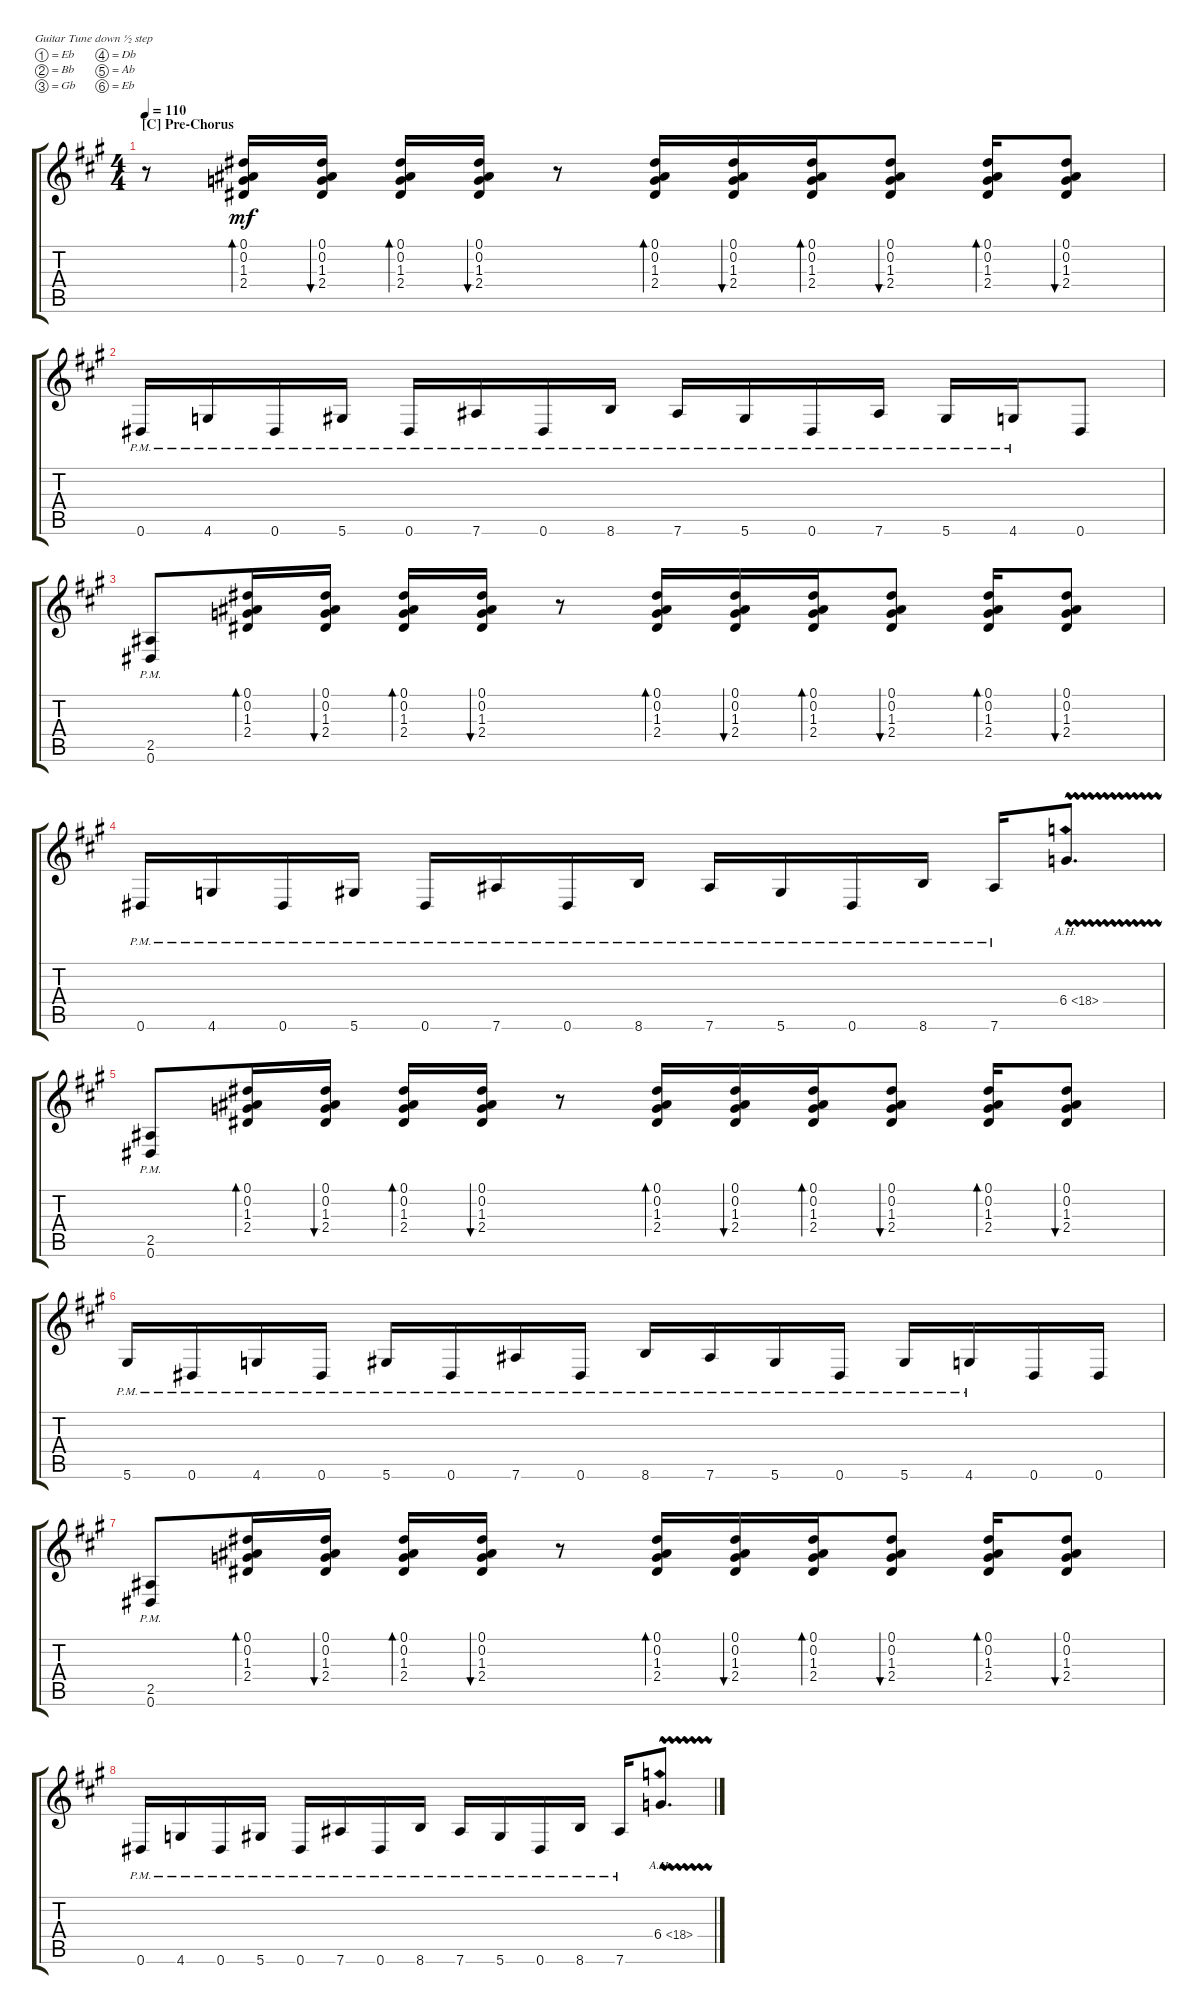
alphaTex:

\defaultSystemsLayout 4
\bracketExtendMode groupsimilarinstruments
\singleTrackTrackNamePolicy hidden
\multiTrackTrackNamePolicy hidden
\firstSystemTrackNameOrientation horizontal
\otherSystemsTrackNameOrientation horizontal
\track ("Сергей Попов" "E-Gt") {instrument distortionguitar}
\staff {score tabs}
\tuning (Eb4 Bb3 Gb3 Db3 Ab2 Eb2)
\ts (4 4)
\section ("C" "Pre-Chorus")
\tempo 110
\clef g2
\scale
1.03909
\ks a
r.8{dy mf} (2.4 1.3 0.2 0.1).16{bd 60} (2.4 0.2 1.3 0.1).16{bu 60} (2.4 0.2 1.3 0.1).16{bd 60} (2.4 0.2 1.3 0.1).16{bu 60} r.8 (2.4 0.1 0.2 1.3).16{bd 60} (2.4 0.1 0.2 1.3).16{bu 60} (2.4 0.1 0.2 1.3).16{bd 60} (2.4 0.1 0.2 1.3).8{bu 59} (2.4 1.3 0.2 0.1).16{bd 58} (2.4 1.3 0.2 0.1).8{bu 57} |
\scale
0.960908 0.6{pm}.16 4.6{pm}.16 0.6{pm}.16 5.6{pm}.16 0.6{pm}.16 7.6{pm}.16 0.6{pm}.16 8.6{pm}.16 7.6{pm}.16 5.6{pm}.16 0.6{pm}.16 7.6{pm}.16 5.6{pm}.16 4.6{pm}.16 0.6.8 |
\scale
1.03909 (0.6{pm} 2.5{pm}).8 (2.4 1.3 0.2 0.1).16{bd 60} (2.4 0.2 1.3 0.1).16{bu 60} (2.4 0.2 1.3 0.1).16{bd 60} (2.4 0.2 1.3 0.1).16{bu 60} r.8 (2.4 0.1 0.2 1.3).16{bd 60} (2.4 0.1 0.2 1.3).16{bu 60} (2.4 0.1 0.2 1.3).16{bd 60} (2.4 0.1 0.2 1.3).8{bu 59} (2.4 1.3 0.2 0.1).16{bd 58} (2.4 1.3 0.2 0.1).8{bu 57} |
\scale
0.960908 0.6{pm}.16 4.6{pm}.16 0.6{pm}.16 5.6{pm}.16 0.6{pm}.16 7.6{pm}.16 0.6{pm}.16 8.6{pm}.16 7.6{pm}.16 5.6{pm}.16 0.6{pm}.16 8.6{pm}.16 7.6{pm}.16 6.4{ah 12 vw}.8{d} |
\scale
1.03909 (0.6{pm} 2.5{pm}).8 (2.4 1.3 0.2 0.1).16{bd 60} (2.4 0.2 1.3 0.1).16{bu 60} (2.4 0.2 1.3 0.1).16{bd 60} (2.4 0.2 1.3 0.1).16{bu 60} r.8 (2.4 0.1 0.2 1.3).16{bd 60} (2.4 0.1 0.2 1.3).16{bu 60} (2.4 0.1 0.2 1.3).16{bd 60} (2.4 0.1 0.2 1.3).8{bu 59} (2.4 1.3 0.2 0.1).16{bd 58} (2.4 1.3 0.2 0.1).8{bu 57} |
\scale
0.960908 5.6{pm}.16 0.6{pm}.16 4.6{pm}.16 0.6{pm}.16 5.6{pm}.16 0.6{pm}.16 7.6{pm}.16 0.6{pm}.16 8.6{pm}.16 7.6{pm}.16 5.6{pm}.16 0.6{pm}.16 5.6{pm}.16 4.6{pm}.16 0.6.16 0.6.16 |
\scale
1.03909 (0.6{pm} 2.5{pm}).8 (2.4 1.3 0.2 0.1).16{bd 60} (2.4 0.2 1.3 0.1).16{bu 60} (2.4 0.2 1.3 0.1).16{bd 60} (2.4 0.2 1.3 0.1).16{bu 60} r.8 (2.4 0.1 0.2 1.3).16{bd 60} (2.4 0.1 0.2 1.3).16{bu 60} (2.4 0.1 0.2 1.3).16{bd 60} (2.4 0.1 0.2 1.3).8{bu 59} (2.4 1.3 0.2 0.1).16{bd 58} (2.4 1.3 0.2 0.1).8{bu 57} |
\scale
0.960908 0.6{pm}.16 4.6{pm}.16 0.6{pm}.16 5.6{pm}.16 0.6{pm}.16 7.6{pm}.16 0.6{pm}.16 8.6{pm}.16 7.6{pm}.16 5.6{pm}.16 0.6{pm}.16 8.6{pm}.16 7.6{pm}.16 6.4{ah 12 vw}.8{d}
